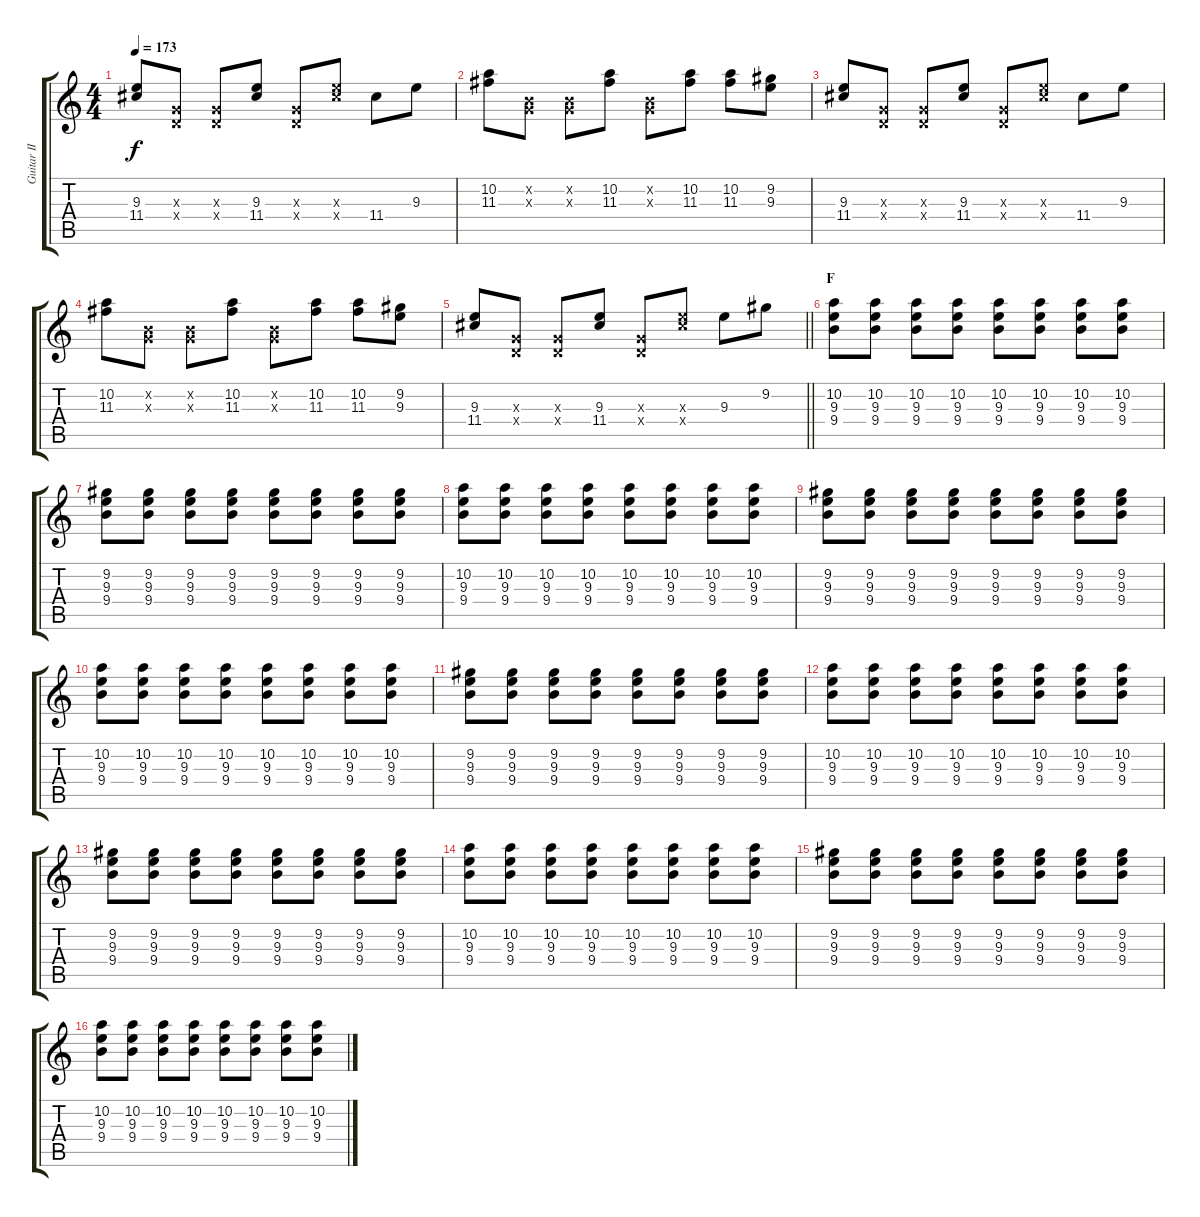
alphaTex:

\track ("Guitar II - Kita" "Guitar II ") {instrument overdrivenguitar}
\staff {score tabs}
\tuning (E4 B3 G3 D3 A2 E2) {hide}
\ts (4 4)
\tempo 173
\clef g2
\ks c
(9.3 11.4).8{dy f} (0.3{x} 0.4{x}).8 (0.3{x} 0.4{x}).8 (9.3 11.4).8 (0.3{x} 0.4{x}).8 (9.3{x} 11.4{x}).8 11.4.8 9.3.8 |
(10.2 11.3).8 (0.2{x} 0.3{x}).8 (0.2{x} 0.3{x}).8 (10.2 11.3).8 (0.2{x} 0.3{x}).8 (10.2 11.3).8 (10.2 11.3).8 (9.2 9.3).8 |
(9.3 11.4).8 (0.3{x} 0.4{x}).8 (0.3{x} 0.4{x}).8 (9.3 11.4).8 (0.3{x} 0.4{x}).8 (9.3{x} 11.4{x}).8 11.4.8 9.3.8 |
(10.2 11.3).8 (0.2{x} 0.3{x}).8 (0.2{x} 0.3{x}).8 (10.2 11.3).8 (0.2{x} 0.3{x}).8 (10.2 11.3).8 (10.2 11.3).8 (9.2 9.3).8 |
\barLineRight lightlight
(9.3 11.4).8 (0.3{x} 0.4{x}).8 (0.3{x} 0.4{x}).8 (9.3 11.4).8 (0.3{x} 0.4{x}).8 (9.3{x} 11.4{x}).8 9.3.8 9.2.8 |
\section ("" "F")
(10.2 9.3 9.4).8 (10.2 9.3 9.4).8 (10.2 9.3 9.4).8 (10.2 9.3 9.4).8 (10.2 9.3 9.4).8 (10.2 9.3 9.4).8 (10.2 9.3 9.4).8 (10.2 9.3 9.4).8 |
(9.2 9.3 9.4).8 (9.2 9.3 9.4).8 (9.2 9.3 9.4).8 (9.2 9.3 9.4).8 (9.2 9.3 9.4).8 (9.2 9.3 9.4).8 (9.2 9.3 9.4).8 (9.2 9.3 9.4).8 |
(10.2 9.3 9.4).8 (10.2 9.3 9.4).8 (10.2 9.3 9.4).8 (10.2 9.3 9.4).8 (10.2 9.3 9.4).8 (10.2 9.3 9.4).8 (10.2 9.3 9.4).8 (10.2 9.3 9.4).8 |
(9.2 9.3 9.4).8 (9.2 9.3 9.4).8 (9.2 9.3 9.4).8 (9.2 9.3 9.4).8 (9.2 9.3 9.4).8 (9.2 9.3 9.4).8 (9.2 9.3 9.4).8 (9.2 9.3 9.4).8 |
(10.2 9.3 9.4).8 (10.2 9.3 9.4).8 (10.2 9.3 9.4).8 (10.2 9.3 9.4).8 (10.2 9.3 9.4).8 (10.2 9.3 9.4).8 (10.2 9.3 9.4).8 (10.2 9.3 9.4).8 |
(9.2 9.3 9.4).8 (9.2 9.3 9.4).8 (9.2 9.3 9.4).8 (9.2 9.3 9.4).8 (9.2 9.3 9.4).8 (9.2 9.3 9.4).8 (9.2 9.3 9.4).8 (9.2 9.3 9.4).8 |
(10.2 9.3 9.4).8 (10.2 9.3 9.4).8 (10.2 9.3 9.4).8 (10.2 9.3 9.4).8 (10.2 9.3 9.4).8 (10.2 9.3 9.4).8 (10.2 9.3 9.4).8 (10.2 9.3 9.4).8 |
(9.2 9.3 9.4).8 (9.2 9.3 9.4).8 (9.2 9.3 9.4).8 (9.2 9.3 9.4).8 (9.2 9.3 9.4).8 (9.2 9.3 9.4).8 (9.2 9.3 9.4).8 (9.2 9.3 9.4).8 |
(10.2 9.3 9.4).8 (10.2 9.3 9.4).8 (10.2 9.3 9.4).8 (10.2 9.3 9.4).8 (10.2 9.3 9.4).8 (10.2 9.3 9.4).8 (10.2 9.3 9.4).8 (10.2 9.3 9.4).8 |
(9.2 9.3 9.4).8 (9.2 9.3 9.4).8 (9.2 9.3 9.4).8 (9.2 9.3 9.4).8 (9.2 9.3 9.4).8 (9.2 9.3 9.4).8 (9.2 9.3 9.4).8 (9.2 9.3 9.4).8 |
(10.2 9.3 9.4).8 (10.2 9.3 9.4).8 (10.2 9.3 9.4).8 (10.2 9.3 9.4).8 (10.2 9.3 9.4).8 (10.2 9.3 9.4).8 (10.2 9.3 9.4).8 (10.2 9.3 9.4).8
